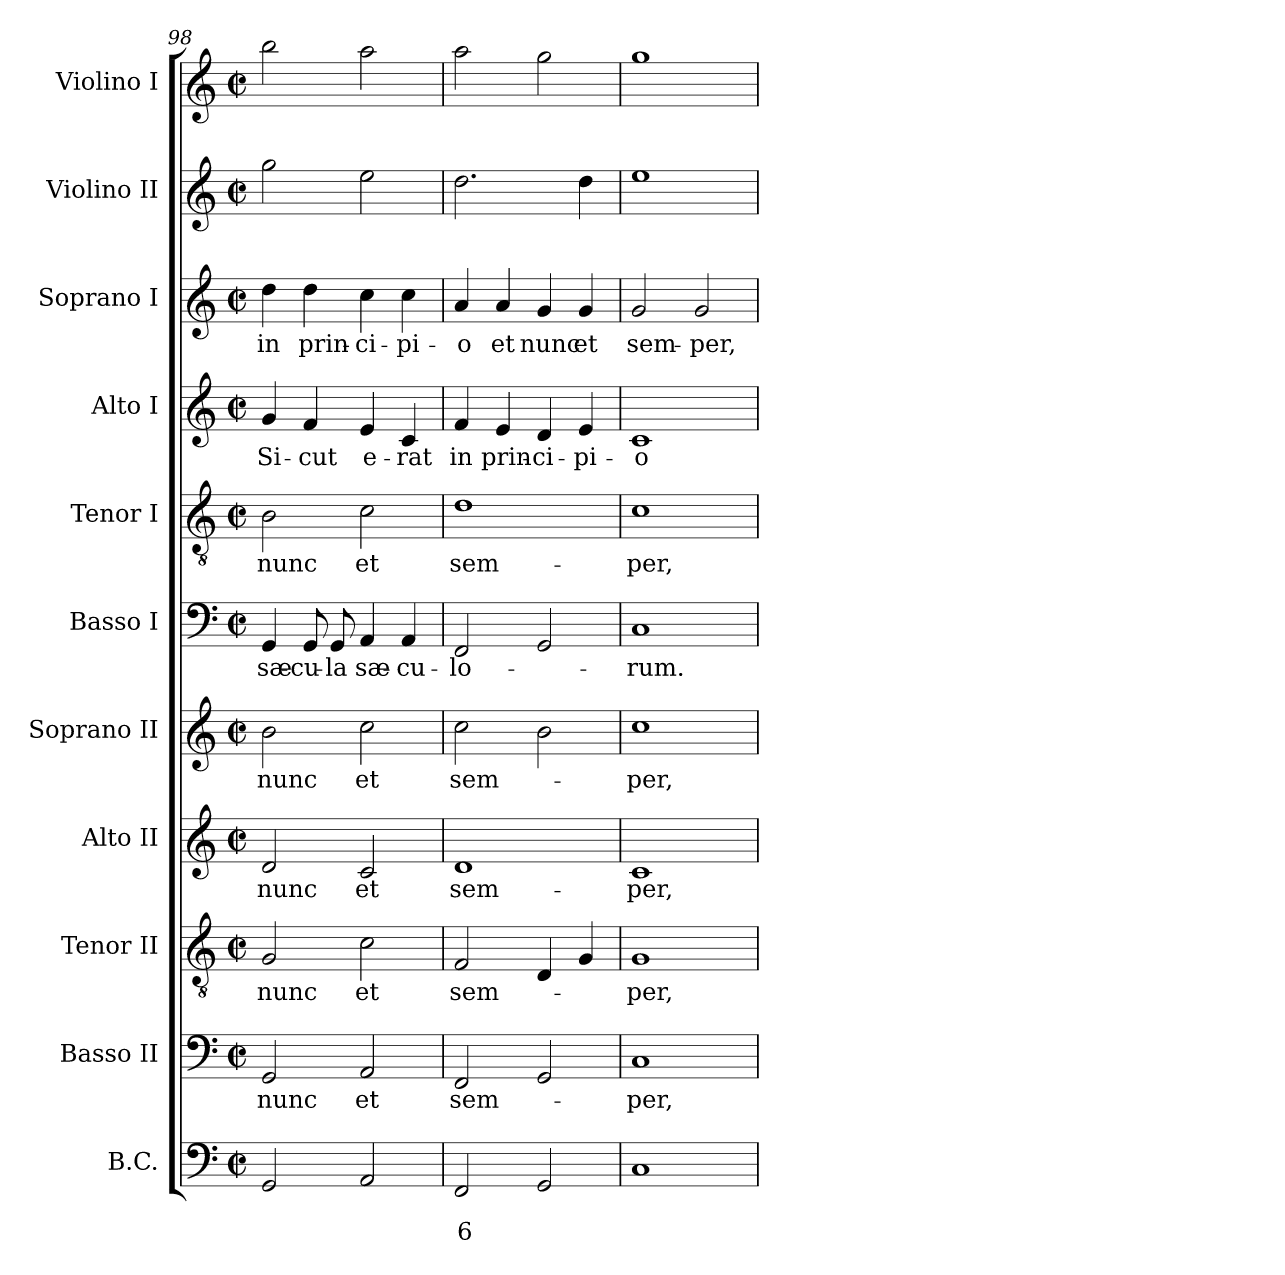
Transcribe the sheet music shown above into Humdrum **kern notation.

**kern	**text	**text	**kern	**text	**kern	**text	**kern	**text	**kern	**text	**kern	**text	**kern	**text	**kern	**text	**kern	**text	**kern	**kern
*part11	*part11	*part11	*part10	*part10	*part9	*part9	*part8	*part8	*part7	*part7	*part6	*part6	*part5	*part5	*part4	*part4	*part3	*part3	*part2	*part1
*staff11	*staff11	*staff11	*staff10	*staff10	*staff9	*staff9	*staff8	*staff8	*staff7	*staff7	*staff6	*staff6	*staff5	*staff5	*staff4	*staff4	*staff3	*staff3	*staff2	*staff1
*I"B.C.	*	*	*I"Basso II	*	*I"Tenor II	*	*I"Alto II	*	*I"Soprano II	*	*I"Basso I	*	*I"Tenor I	*	*I"Alto I	*	*I"Soprano I	*	*I"Violino II	*I"Violino I
*I'BC	*	*	*I'B 2	*	*I'T 2	*	*I'A 2	*	*I'S 2	*	*I'B 1	*	*I'T 1	*	*I'A 1	*	*I'S 1	*	*I'Vln. II	*I'Vln. I
*clefF4	*	*	*clefF4	*	*clefGv2	*	*clefG2	*	*clefG2	*	*clefF4	*	*clefGv2	*	*clefG2	*	*clefG2	*	*clefG2	*clefG2
*k[]	*	*	*k[]	*	*k[]	*	*k[]	*	*k[]	*	*k[]	*	*k[]	*	*k[]	*	*k[]	*	*k[]	*k[]
*C:	*	*	*C:	*	*C:	*	*C:	*	*C:	*	*C:	*	*C:	*	*C:	*	*C:	*	*C:	*C:
*M2/2	*	*	*M2/2	*	*M2/2	*	*M2/2	*	*M2/2	*	*M2/2	*	*M2/2	*	*M2/2	*	*M2/2	*	*M2/2	*M2/2
*met(c|)	*	*	*met(c|)	*	*met(c|)	*	*met(c|)	*	*met(c|)	*	*met(c|)	*	*met(c|)	*	*met(c|)	*	*met(c|)	*	*met(c|)	*met(c|)
=98	=98	=98	=98	=98	=98	=98	=98	=98	=98	=98	=98	=98	=98	=98	=98	=98	=98	=98	=98	=98
!	!	!	!	!LO:LY:b	!	!	!	!	!	!	!	!	!	!	!	!	!	!	!	!
!	!	!	!	!	!	!LO:LY:b	!	!	!	!	!	!	!	!	!	!	!	!	!	!
!	!	!	!	!	!	!	!	!LO:LY:b	!	!	!	!	!	!	!	!	!	!	!	!
!	!	!	!	!	!	!	!	!	!	!LO:LY:b	!	!	!	!	!	!	!	!	!	!
!	!	!	!	!	!	!	!	!	!	!	!	!LO:LY:b	!	!	!	!	!	!	!	!
!	!	!	!	!	!	!	!	!	!	!	!	!	!	!LO:LY:b	!	!	!	!	!	!
!	!	!	!	!	!	!	!	!	!	!	!	!	!	!	!	!LO:LY:b	!	!	!	!
!	!	!	!	!	!	!	!	!	!	!	!	!	!	!	!	!	!	!LO:LY:b	!	!
2GG/	.	.	2GG/	nunc	2G/	nunc	2d/	nunc	2b\	nunc	4GG/	sæ-	2B\	nunc	4g/	Si-	4dd\	in	2gg\	2bb\
!	!	!	!	!	!	!	!	!	!	!	!	!LO:LY:b	!	!	!	!	!	!	!	!
!	!	!	!	!	!	!	!	!	!	!	!	!	!	!	!	!LO:LY:b	!	!	!	!
!	!	!	!	!	!	!	!	!	!	!	!	!	!	!	!	!	!	!LO:LY:b	!	!
.	.	.	.	.	.	.	.	.	.	.	8GG/	-cu-	.	.	4f/	-cut	4dd\	prin-	.	.
!	!	!	!	!	!	!	!	!	!	!	!	!LO:LY:b	!	!	!	!	!	!	!	!
.	.	.	.	.	.	.	.	.	.	.	8GG/	-la	.	.	.	.	.	.	.	.
!	!	!	!	!LO:LY:b	!	!	!	!	!	!	!	!	!	!	!	!	!	!	!	!
!	!	!	!	!	!	!LO:LY:b	!	!	!	!	!	!	!	!	!	!	!	!	!	!
!	!	!	!	!	!	!	!	!LO:LY:b	!	!	!	!	!	!	!	!	!	!	!	!
!	!	!	!	!	!	!	!	!	!	!LO:LY:b	!	!	!	!	!	!	!	!	!	!
!	!	!	!	!	!	!	!	!	!	!	!	!LO:LY:b	!	!	!	!	!	!	!	!
!	!	!	!	!	!	!	!	!	!	!	!	!	!	!LO:LY:b	!	!	!	!	!	!
!	!	!	!	!	!	!	!	!	!	!	!	!	!	!	!	!LO:LY:b	!	!	!	!
!	!	!	!	!	!	!	!	!	!	!	!	!	!	!	!	!	!	!LO:LY:b	!	!
2AA/	.	.	2AA/	et	2c\	et	2c/	et	2cc\	et	4AA/	sæ-	2c\	et	4e/	e-	4cc\	-ci-	2ee\	2aa\
!	!	!	!	!	!	!	!	!	!	!	!	!LO:LY:b	!	!	!	!	!	!	!	!
!	!	!	!	!	!	!	!	!	!	!	!	!	!	!	!	!LO:LY:b	!	!	!	!
!	!	!	!	!	!	!	!	!	!	!	!	!	!	!	!	!	!	!LO:LY:b	!	!
.	.	.	.	.	.	.	.	.	.	.	4AA/	-cu-	.	.	4c/	-rat	4cc\	-pi-	.	.
=99	=99	=99	=99	=99	=99	=99	=99	=99	=99	=99	=99	=99	=99	=99	=99	=99	=99	=99	=99	=99
!	!	!LO:LY:b	!	!	!	!	!	!	!	!	!	!	!	!	!	!	!	!	!	!
!	!	!	!	!LO:LY:b	!	!	!	!	!	!	!	!	!	!	!	!	!	!	!	!
!	!	!	!	!	!	!LO:LY:b	!	!	!	!	!	!	!	!	!	!	!	!	!	!
!	!	!	!	!	!	!	!	!LO:LY:b	!	!	!	!	!	!	!	!	!	!	!	!
!	!	!	!	!	!	!	!	!	!	!LO:LY:b	!	!	!	!	!	!	!	!	!	!
!	!	!	!	!	!	!	!	!	!	!	!	!LO:LY:b	!	!	!	!	!	!	!	!
!	!	!	!	!	!	!	!	!	!	!	!	!	!	!LO:LY:b	!	!	!	!	!	!
!	!	!	!	!	!	!	!	!	!	!	!	!	!	!	!	!LO:LY:b	!	!	!	!
!	!	!	!	!	!	!	!	!	!	!	!	!	!	!	!	!	!	!LO:LY:b	!	!
2FF/	.	6	2FF/	sem-	2F/	sem-	1d	sem-	2cc\	sem-	2FF/	-lo-	1d	sem-	4f/	in	4a/	-o	2.dd\	2aa\
!	!	!	!	!	!	!	!	!	!	!	!	!	!	!	!	!LO:LY:b	!	!	!	!
!	!	!	!	!	!	!	!	!	!	!	!	!	!	!	!	!	!	!LO:LY:b	!	!
.	.	.	.	.	.	.	.	.	.	.	.	.	.	.	4e/	prin-	4a/	et	.	.
!	!	!	!	!	!	!	!	!	!	!	!	!	!	!	!	!LO:LY:b	!	!	!	!
!	!	!	!	!	!	!	!	!	!	!	!	!	!	!	!	!	!	!LO:LY:b	!	!
2GG/	.	.	2GG/	.	4D/	.	.	.	2b\	.	2GG/	.	.	.	4d/	-ci-	4g/	nunc	.	2gg\
!	!	!	!	!	!	!	!	!	!	!	!	!	!	!	!	!LO:LY:b	!	!	!	!
!	!	!	!	!	!	!	!	!	!	!	!	!	!	!	!	!	!	!LO:LY:b	!	!
.	.	.	.	.	4G/	.	.	.	.	.	.	.	.	.	4e/	-pi-	4g/	et	4dd\	.
=100	=100	=100	=100	=100	=100	=100	=100	=100	=100	=100	=100	=100	=100	=100	=100	=100	=100	=100	=100	=100
!	!	!	!	!LO:LY:b	!	!	!	!	!	!	!	!	!	!	!	!	!	!	!	!
!	!	!	!	!	!	!LO:LY:b	!	!	!	!	!	!	!	!	!	!	!	!	!	!
!	!	!	!	!	!	!	!	!LO:LY:b	!	!	!	!	!	!	!	!	!	!	!	!
!	!	!	!	!	!	!	!	!	!	!LO:LY:b	!	!	!	!	!	!	!	!	!	!
!	!	!	!	!	!	!	!	!	!	!	!	!LO:LY:b	!	!	!	!	!	!	!	!
!	!	!	!	!	!	!	!	!	!	!	!	!	!	!LO:LY:b	!	!	!	!	!	!
!	!	!	!	!	!	!	!	!	!	!	!	!	!	!	!	!LO:LY:b	!	!	!	!
!	!	!	!	!	!	!	!	!	!	!	!	!	!	!	!	!	!	!LO:LY:b	!	!
1C	.	.	1C	-per,	1G	-per,	1c	-per,	1cc	-per,	1C	-rum.	1c	-per,	1c	-o	2g/	sem-	1ee	1gg
!	!	!	!	!	!	!	!	!	!	!	!	!	!	!	!	!	!	!LO:LY:b	!	!
.	.	.	.	.	.	.	.	.	.	.	.	.	.	.	.	.	2g/	-per,	.	.
=	=	=	=	=	=	=	=	=	=	=	=	=	=	=	=	=	=	=	=	=
*-	*-	*-	*-	*-	*-	*-	*-	*-	*-	*-	*-	*-	*-	*-	*-	*-	*-	*-	*-	*-
